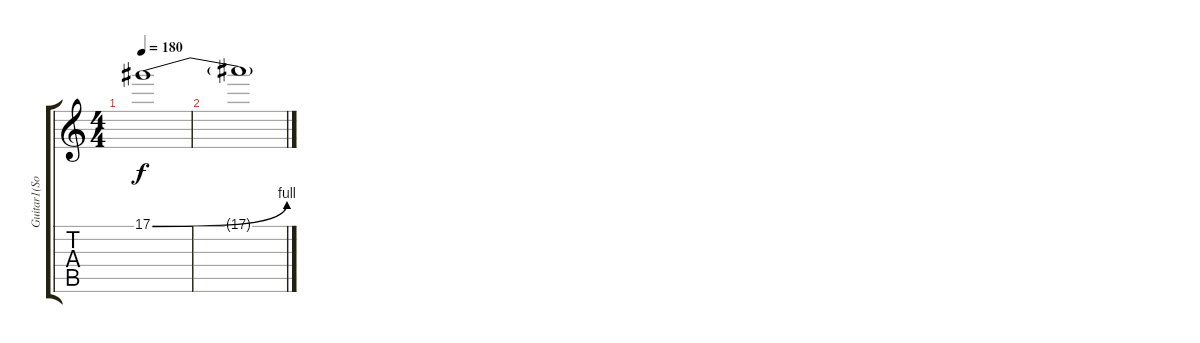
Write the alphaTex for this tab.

\track ("Guitar1(Solo)" "Guitar1(So") {instrument distortionguitar}
\staff {score tabs}
\tuning (Eb4 Bb3 Gb3 Db3 Ab2 Eb2) {hide}
\ts (4 4)
\tempo 180
\clef g2
\ks c
17.1{be (bend 0 0 60 4)}.1{dy f} |
17.1{t}.1
